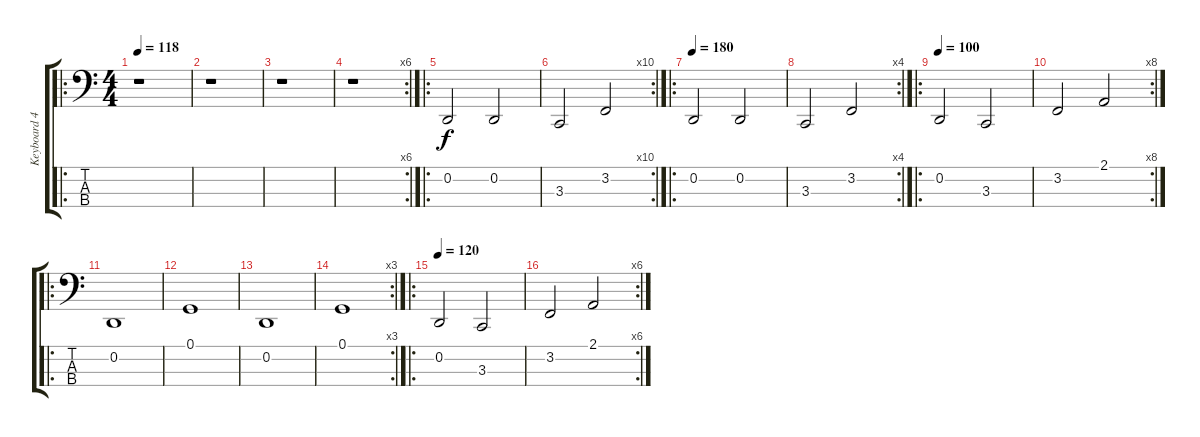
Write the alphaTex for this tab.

\track ("Keyboard 4 /BString" "Keyboard 4") {instrument stringensemble2}
\staff {score tabs}
\tuning (G2 D2 A1 E1) {hide}
\ro
\ts (4 4)
\tempo 118
\clef f4
\ks c
r.1{dy f instrument stringensemble2} |
r.1 |
r.1 |
\rc 6
r.1 |
\ro
0.2.2 0.2.2 |
\rc 10
3.3.2 3.2.2 |
\ro
\tempo 180
0.2.2 0.2.2 |
\rc 4
3.3.2 3.2.2 |
\ro
\tempo 100
0.2.2 3.3.2 |
\rc 8
3.2.2 2.1.2 |
\ro
0.2.1 |
0.1.1 |
0.2.1 |
\rc 3
0.1.1 |
\ro
\tempo 120
0.2.2 3.3.2 |
\rc 6
3.2.2 2.1.2
